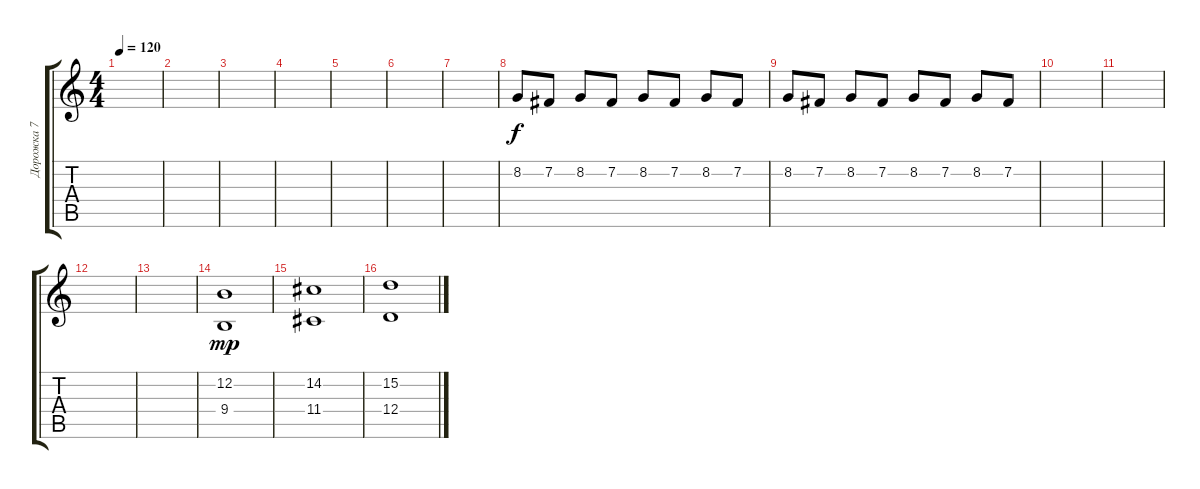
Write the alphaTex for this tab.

\track ("Дорожка 7" "Дорожка 7") {instrument pad8sweep}
\staff {score tabs}
\tuning (E4 B3 G3 D3 A2 E2) {hide}
\ts (4 4)
\tempo 120
\clef g2
\ks c
|
|
|
|
|
|
|
8.2.8{dy f} 7.2.8 8.2.8 7.2.8 8.2.8 7.2.8 8.2.8 7.2.8 |
8.2.8 7.2.8 8.2.8 7.2.8 8.2.8 7.2.8 8.2.8 7.2.8 |
|
|
|
|
(12.2 9.4).1{dy mp} |
(14.2 11.4).1 |
(15.2 12.4).1
